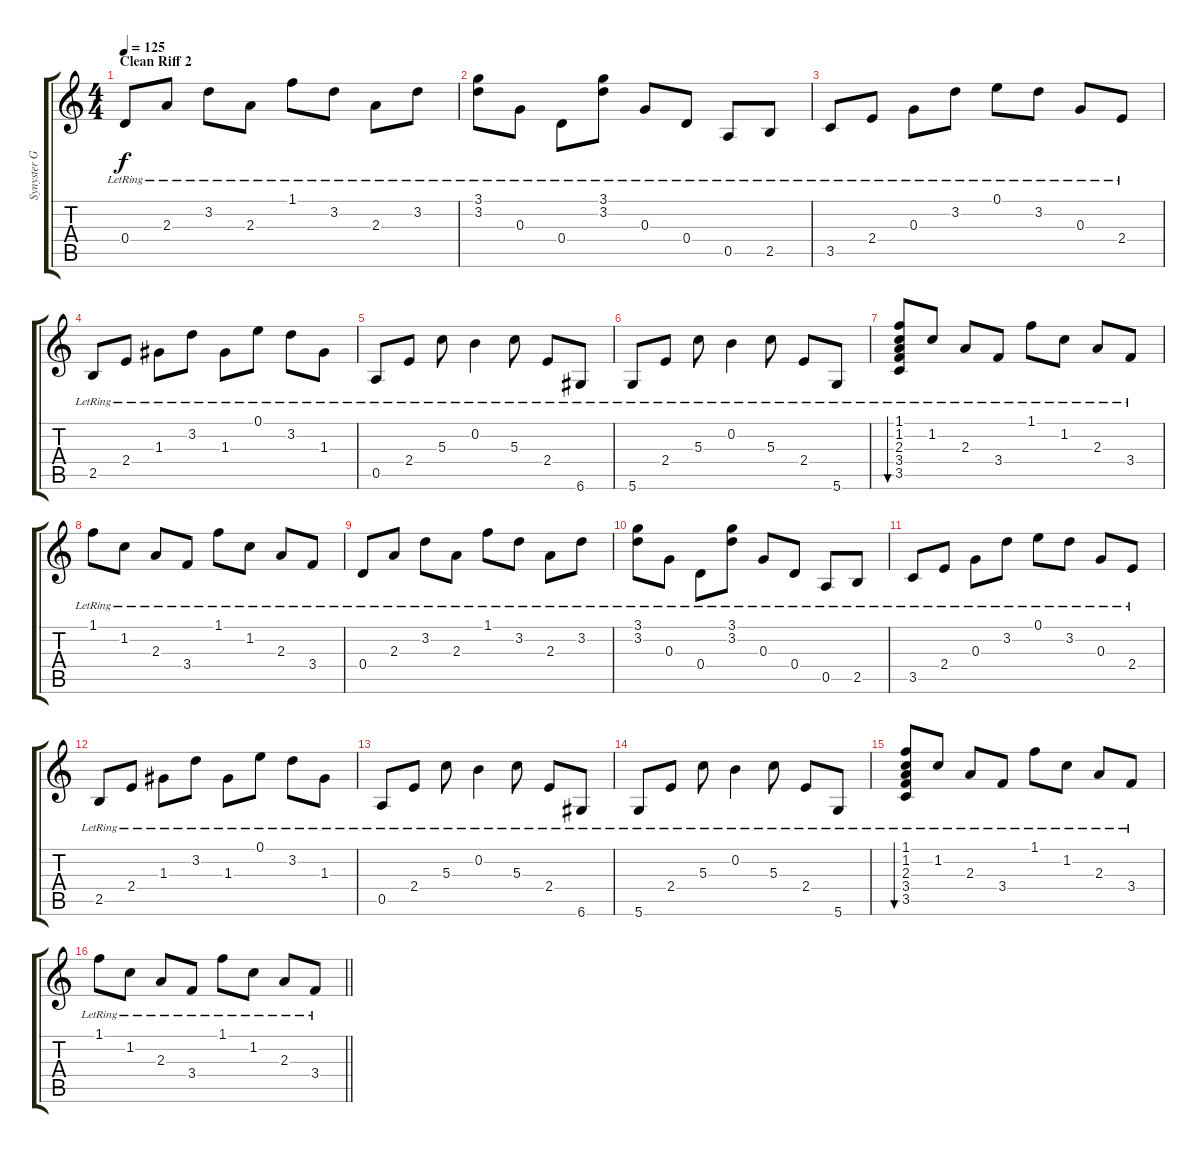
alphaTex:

\track ("Synyster Gates" "Synyster G") {instrument distortionguitar}
\staff {score tabs}
\tuning (E4 B3 G3 D3 A2 D2) {hide}
\ts (4 4)
\section ("" "Clean Riff 2")
\tempo 125
\clef g2
\ks c
0.4{lr}.8{dy f instrument electricguitarjazz} 2.3{lr}.8 3.2{lr}.8 2.3{lr}.8 1.1{lr}.8 3.2{lr}.8 2.3{lr}.8 3.2{lr}.8 |
(3.1{lr} 3.2{lr}).8 0.3{lr}.8 0.4{lr}.8 (3.1{lr} 3.2{lr}).8 0.3{lr}.8 0.4{lr}.8 0.5{lr}.8 2.5{lr}.8 |
3.5{lr}.8 2.4{lr}.8 0.3{lr}.8 3.2{lr}.8 0.1{lr}.8 3.2{lr}.8 0.3{lr}.8 2.4{lr}.8 |
2.5{lr}.8 2.4{lr}.8 1.3{lr}.8 3.2{lr}.8 1.3{lr}.8 0.1{lr}.8 3.2{lr}.8 1.3{lr}.8 |
0.5{lr}.8 2.4{lr}.8 5.3{lr}.8 0.2{lr}.4 5.3{lr}.8 2.4{lr}.8 6.6{lr}.8 |
5.6{lr}.8 2.4{lr}.8 5.3{lr}.8 0.2{lr}.4 5.3{lr}.8 2.4{lr}.8 5.6{lr}.8 |
(1.1{lr} 1.2{lr} 2.3{lr} 3.4{lr} 3.5{lr}).8{bu 240} 1.2{lr}.8 2.3{lr}.8 3.4{lr}.8 1.1{lr}.8 1.2{lr}.8 2.3{lr}.8 3.4{lr}.8 |
1.1{lr}.8 1.2{lr}.8 2.3{lr}.8 3.4{lr}.8 1.1{lr}.8 1.2{lr}.8 2.3{lr}.8 3.4{lr}.8 |
0.4{lr}.8{instrument electricguitarjazz} 2.3{lr}.8 3.2{lr}.8 2.3{lr}.8 1.1{lr}.8 3.2{lr}.8 2.3{lr}.8 3.2{lr}.8 |
(3.1{lr} 3.2{lr}).8 0.3{lr}.8 0.4{lr}.8 (3.1{lr} 3.2{lr}).8 0.3{lr}.8 0.4{lr}.8 0.5{lr}.8 2.5{lr}.8 |
3.5{lr}.8 2.4{lr}.8 0.3{lr}.8 3.2{lr}.8 0.1{lr}.8 3.2{lr}.8 0.3{lr}.8 2.4{lr}.8 |
2.5{lr}.8 2.4{lr}.8 1.3{lr}.8 3.2{lr}.8 1.3{lr}.8 0.1{lr}.8 3.2{lr}.8 1.3{lr}.8 |
0.5{lr}.8 2.4{lr}.8 5.3{lr}.8 0.2{lr}.4 5.3{lr}.8 2.4{lr}.8 6.6{lr}.8 |
5.6{lr}.8 2.4{lr}.8 5.3{lr}.8 0.2{lr}.4 5.3{lr}.8 2.4{lr}.8 5.6{lr}.8 |
(1.1{lr} 1.2{lr} 2.3{lr} 3.4{lr} 3.5{lr}).8{bu 240} 1.2{lr}.8 2.3{lr}.8 3.4{lr}.8 1.1{lr}.8 1.2{lr}.8 2.3{lr}.8 3.4{lr}.8 |
\barLineRight lightlight
1.1{lr}.8 1.2{lr}.8 2.3{lr}.8 3.4{lr}.8 1.1{lr}.8 1.2{lr}.8 2.3{lr}.8 3.4{lr}.8
